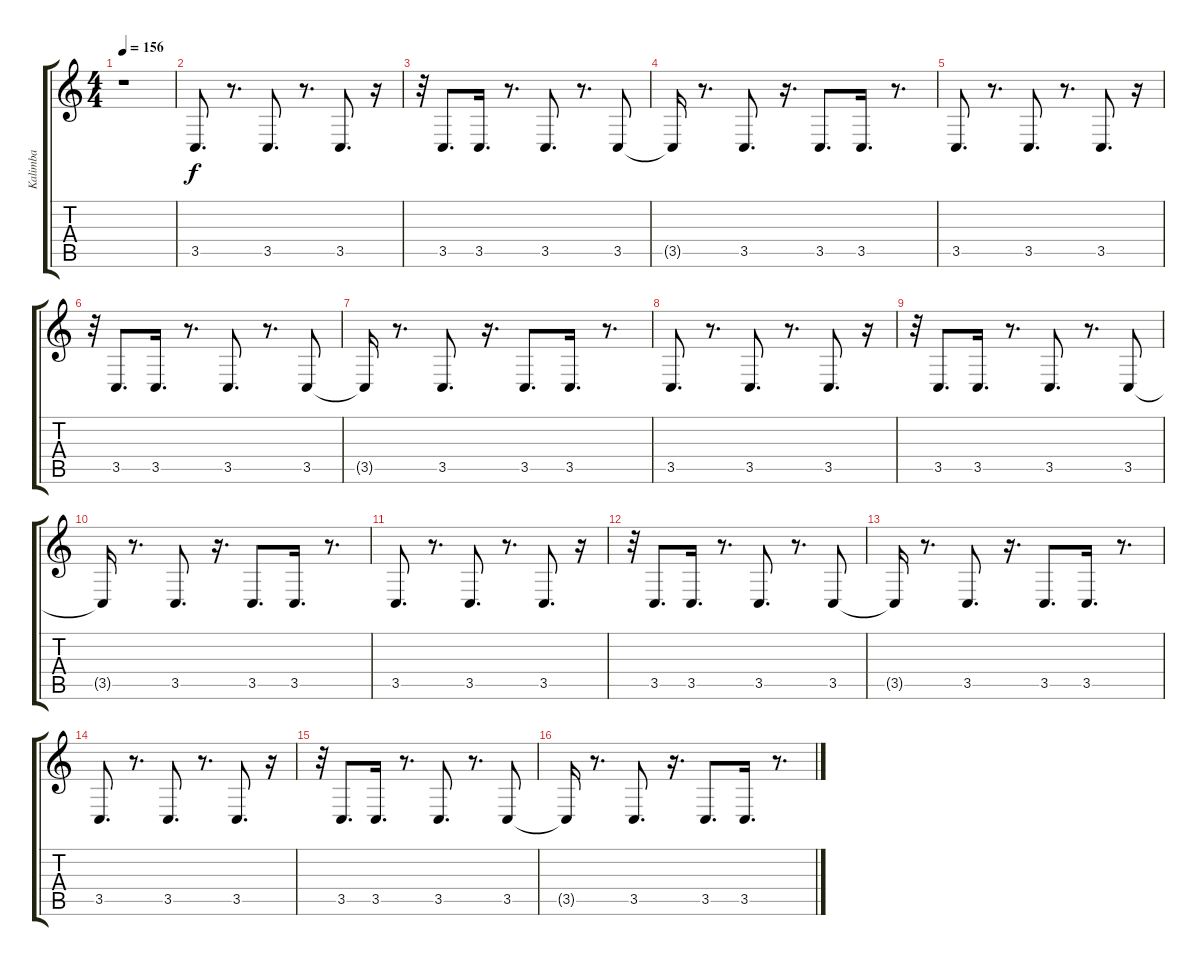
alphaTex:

\track ("Kalimba" "Kalimba") {instrument kalimba}
\staff {score tabs}
\tuning (E4 B3 G3 D3 A2 E2) {hide}
\ts (4 4)
\tempo 156
\clef g2
\ks c
r.1{dy f} |
3.5.8{d volume 8} r.8{d volume 8} 3.5.8{d} r.8{d} 3.5.8{d} r.16 |
r.32 3.5.8{d} 3.5.16{d} r.8{d} 3.5.8{d} r.8{d} 3.5.8 |
3.5{t}.16 r.8{d} 3.5.8{d} r.16{d} 3.5.8{d} 3.5.16{d} r.8{d} |
3.5.8{d} r.8{d} 3.5.8{d} r.8{d} 3.5.8{d} r.16 |
r.32 3.5.8{d} 3.5.16{d} r.8{d} 3.5.8{d} r.8{d} 3.5.8 |
3.5{t}.16 r.8{d} 3.5.8{d} r.16{d} 3.5.8{d} 3.5.16{d} r.8{d} |
3.5.8{d} r.8{d} 3.5.8{d} r.8{d} 3.5.8{d} r.16 |
r.32 3.5.8{d} 3.5.16{d} r.8{d} 3.5.8{d} r.8{d} 3.5.8 |
3.5{t}.16 r.8{d} 3.5.8{d} r.16{d} 3.5.8{d} 3.5.16{d} r.8{d} |
3.5.8{d} r.8{d} 3.5.8{d} r.8{d} 3.5.8{d} r.16 |
r.32 3.5.8{d} 3.5.16{d} r.8{d} 3.5.8{d} r.8{d} 3.5.8 |
3.5{t}.16 r.8{d} 3.5.8{d} r.16{d} 3.5.8{d} 3.5.16{d} r.8{d} |
3.5.8{d} r.8{d} 3.5.8{d} r.8{d} 3.5.8{d} r.16 |
r.32 3.5.8{d} 3.5.16{d} r.8{d} 3.5.8{d} r.8{d} 3.5.8 |
3.5{t}.16 r.8{d} 3.5.8{d} r.16{d} 3.5.8{d} 3.5.16{d} r.8{d}
